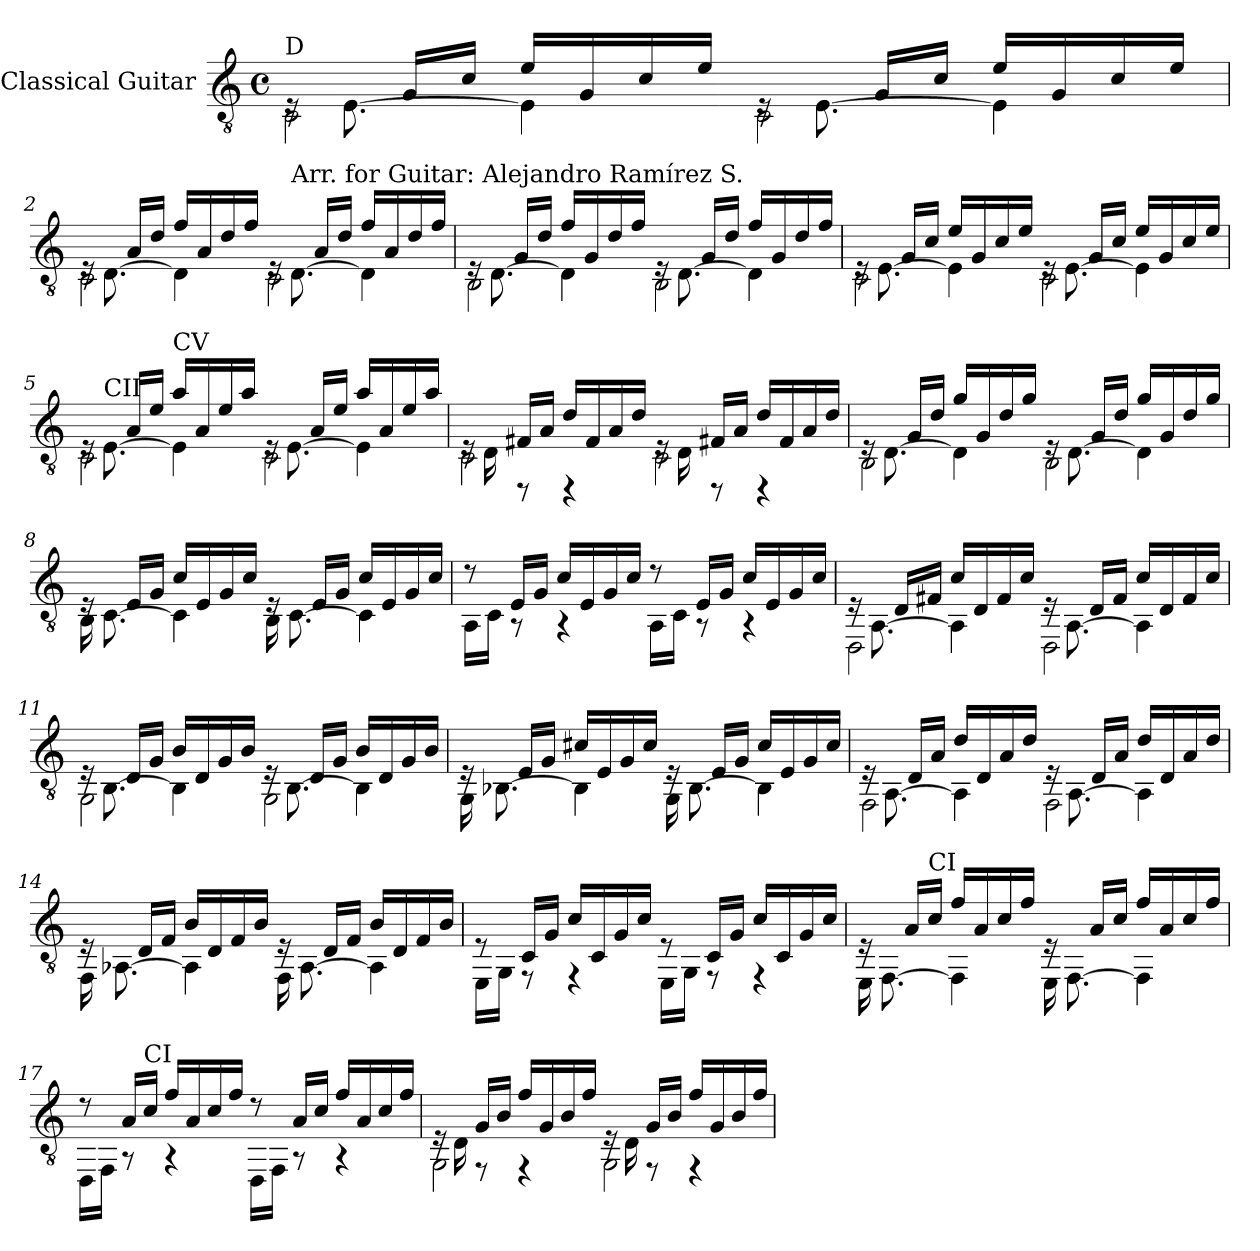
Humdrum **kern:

**kern	**dynam
*part1	*part1
*staff1	*staff1
*I"Classical Guitar	*
*I'Guit.	*
*clefGv2	*
*k[]	*
*M4/4	*
*met(c)	*
=1	=1
*^	*
*	*^	*
!LO:TX:a:t=D	!	!	!
!	!	!	!LO:DY:b
16rE	2C\	8ryy	other-dynamics
[8.E\	.	.	.
.	.	16G/LL	.
.	.	16c/JJ	.
4E\]	.	16e/LL	.
.	.	16G/	.
.	.	16c/	.
.	.	16e/JJ	.
16rE	2C\	8ryy	.
[8.E\	.	.	.
.	.	16G/LL	.
.	.	16c/JJ	.
4E\]	.	16e/LL	.
.	.	16G/	.
.	.	16c/	.
.	.	16e/JJ	.
=2	=2	=2	=2
16rE	2C\	8ryy	.
[8.D\	.	.	.
.	.	16A/LL	.
.	.	16d/JJ	.
4D\]	.	16f/LL	.
.	.	16A/	.
.	.	16d/	.
.	.	16f/JJ	.
16rE	2C\	8ryy	.
!LO:TX:a:t=Arr. for Guitar&colon; Alejandro Ramírez S.	!	!	!
[8.D\	.	.	.
.	.	16A/LL	.
.	.	16d/JJ	.
4D\]	.	16f/LL	.
.	.	16A/	.
.	.	16d/	.
.	.	16f/JJ	.
!!LO:LB:g=z	!!	!!
=3	=3	=3	=3
16rE	2BB\	8ryy	.
[8.D\	.	.	.
.	.	16G/LL	.
.	.	16d/JJ	.
4D\]	.	16f/LL	.
.	.	16G/	.
.	.	16d/	.
.	.	16f/JJ	.
16rE	2BB\	8ryy	.
[8.D\	.	.	.
.	.	16G/LL	.
.	.	16d/JJ	.
4D\]	.	16f/LL	.
.	.	16G/	.
.	.	16d/	.
.	.	16f/JJ	.
=4	=4	=4	=4
16rE	2C\	8ryy	.
[8.E\	.	.	.
.	.	16G/LL	.
.	.	16c/JJ	.
4E\]	.	16e/LL	.
.	.	16G/	.
.	.	16c/	.
.	.	16e/JJ	.
16rE	2C\	8ryy	.
[8.E\	.	.	.
.	.	16G/LL	.
.	.	16c/JJ	.
4E\]	.	16e/LL	.
.	.	16G/	.
.	.	16c/	.
.	.	16e/JJ	.
!!LO:LB:g=z	!!	!!
=5	=5	=5	=5
16rE	2C\	8ryy	.
!LO:TX:t=CII	!	!	!
[8.E\	.	.	.
.	.	16A/LL	.
.	.	16e/JJ	.
!LO:TX:a:t=CV	!	!	!
4E\]	.	16a/LL	.
.	.	16A/	.
.	.	16e/	.
.	.	16a/JJ	.
16rE	2C\	8ryy	.
[8.E\	.	.	.
.	.	16A/LL	.
.	.	16e/JJ	.
4E\]	.	16a/LL	.
.	.	16A/	.
.	.	16e/	.
.	.	16a/JJ	.
=6	=6	=6	=6
16rE	2C\	8ryy	.
16D\	.	.	.
8rDD	.	16F#X/LL	.
.	.	16A/JJ	.
4rDD	.	16d/LL	.
.	.	16F#/	.
.	.	16A/	.
.	.	16d/JJ	.
16rE	2C\	8ryy	.
16D\	.	.	.
8rDD	.	16F#X/LL	.
.	.	16A/JJ	.
4rDD	.	16d/LL	.
.	.	16F#/	.
.	.	16A/	.
.	.	16d/JJ	.
!!LO:LB:g=z	!!	!!
=7	=7	=7	=7
16rE	2BB\	8ryy	.
[8.D\	.	.	.
.	.	16G/LL	.
.	.	16d/JJ	.
4D\]	.	16g/LL	.
.	.	16G/	.
.	.	16d/	.
.	.	16g/JJ	.
16rE	2BB\	8ryy	.
[8.D\	.	.	.
.	.	16G/LL	.
.	.	16d/JJ	.
4D\]	.	16g/LL	.
.	.	16G/	.
.	.	16d/	.
.	.	16g/JJ	.
=8	=8	=8	=8
16rE	16BB\	8ryy	.
[8.C\	4..ryy	.	.
.	.	16E/LL	.
.	.	16G/JJ	.
4C\]	.	16c/LL	.
.	.	16E/	.
.	.	16G/	.
.	.	16c/JJ	.
16rE	16BB\	8ryy	.
[8.C\	4..ryy	.	.
.	.	16E/LL	.
.	.	16G/JJ	.
4C\]	.	16c/LL	.
.	.	16E/	.
.	.	16G/	.
.	.	16c/JJ	.
!!LO:LB:g=z	!!	!!
=9	=9	=9	=9
8r	8ryy	16AA\LL	.
.	.	16C\JJ	.
8rAA	16E/LL	4.ryy	.
.	16G/JJ	.	.
4rAA	16c/LL	.	.
.	16E/	.	.
.	16G/	.	.
.	16c/JJ	.	.
8r	8ryy	16AA\LL	.
.	.	16C\JJ	.
8rAA	16E/LL	4.ryy	.
.	16G/JJ	.	.
4rAA	16c/LL	.	.
.	16E/	.	.
.	16G/	.	.
.	16c/JJ	.	.
=10	=10	=10	=10
16rE	2DD\	8ryy	.
[8.AA\	.	.	.
.	.	16D/LL	.
.	.	16F#X/JJ	.
4AA\]	.	16c/LL	.
.	.	16D/	.
.	.	16F#/	.
.	.	16c/JJ	.
16rE	2DD\	8ryy	.
[8.AA\	.	.	.
.	.	16D/LL	.
.	.	16F#/JJ	.
4AA\]	.	16c/LL	.
.	.	16D/	.
.	.	16F#/	.
.	.	16c/JJ	.
!!LO:LB:g=z	!!	!!
=11	=11	=11	=11
16rE	2GG\	8ryy	.
[8.BB\	.	.	.
.	.	16D/LL	.
.	.	16G/JJ	.
4BB\]	.	16B/LL	.
.	.	16D/	.
.	.	16G/	.
.	.	16B/JJ	.
16rE	2GG\	8ryy	.
[8.BB\	.	.	.
.	.	16D/LL	.
.	.	16G/JJ	.
4BB\]	.	16B/LL	.
.	.	16D/	.
.	.	16G/	.
.	.	16B/JJ	.
=12	=12	=12	=12
16rE	16GG\	8ryy	.
[8.BB-X\	4..ryy	.	.
.	.	16E/LL	.
.	.	16G/JJ	.
4BB-\]	.	16c#X/LL	.
.	.	16E/	.
.	.	16G/	.
.	.	16c#/JJ	.
16rE	16GG\	8ryy	.
[8.BB-\	4..ryy	.	.
.	.	16E/LL	.
.	.	16G/JJ	.
4BB-\]	.	16c#/LL	.
.	.	16E/	.
.	.	16G/	.
.	.	16c#/JJ	.
!!LO:LB:g=z	!!	!!
=13	=13	=13	=13
16rE	2FF\	8ryy	.
[8.AA\	.	.	.
.	.	16D/LL	.
.	.	16A/JJ	.
4AA\]	.	16d/LL	.
.	.	16D/	.
.	.	16A/	.
.	.	16d/JJ	.
16rE	2FF\	8ryy	.
[8.AA\	.	.	.
.	.	16D/LL	.
.	.	16A/JJ	.
4AA\]	.	16d/LL	.
.	.	16D/	.
.	.	16A/	.
.	.	16d/JJ	.
=14	=14	=14	=14
16rE	16FF\	8ryy	.
[8.AA-X\	4..ryy	.	.
.	.	16D/LL	.
.	.	16F/JJ	.
4AA-\]	.	16B/LL	.
.	.	16D/	.
.	.	16F/	.
.	.	16B/JJ	.
16rE	16FF\	8ryy	.
[8.AA-\	4..ryy	.	.
.	.	16D/LL	.
.	.	16F/JJ	.
4AA-\]	.	16B/LL	.
.	.	16D/	.
.	.	16F/	.
.	.	16B/JJ	.
!!LO:LB:g=z	!!	!!
=15	=15	=15	=15
8rE	16EE\LL	8ryy	.
.	16GG\JJ	.	.
8rFF	4.ryy	16C/LL	.
.	.	16G/JJ	.
4rFF	.	16c/LL	.
.	.	16C/	.
.	.	16G/	.
.	.	16c/JJ	.
8rE	16EE\LL	8ryy	.
.	16GG\JJ	.	.
8rFF	4.ryy	16C/LL	.
.	.	16G/JJ	.
4rFF	.	16c/LL	.
.	.	16C/	.
.	.	16G/	.
.	.	16c/JJ	.
=16	=16	=16	=16
16rE	16EE\	8ryy	.
[8.FF\	4..ryy	.	.
.	.	16A/LL	.
!	!	!LO:TX:a:t=CI	!
.	.	16c/JJ	.
4FF\]	.	16f/LL	.
.	.	16A/	.
.	.	16c/	.
.	.	16f/JJ	.
16rE	16EE\	8ryy	.
[8.FF\	4..ryy	.	.
.	.	16A/LL	.
.	.	16c/JJ	.
4FF\]	.	16f/LL	.
.	.	16A/	.
.	.	16c/	.
.	.	16f/JJ	.
!!LO:LB:g=z	!!	!!
=17	=17	=17	=17
8r	8ryy	16DD\LL	.
.	.	16FF\JJ	.
8rAA	16A/LL	4.ryy	.
!	!LO:TX:a:t=CI	!	!
.	16c/JJ	.	.
4rAA	16f/LL	.	.
.	16A/	.	.
.	16c/	.	.
.	16f/JJ	.	.
8r	8ryy	16DD\LL	.
.	.	16FF\JJ	.
8rAA	16A/LL	4.ryy	.
.	16c/JJ	.	.
4rAA	16f/LL	.	.
.	16A/	.	.
.	16c/	.	.
.	16f/JJ	.	.
=18	=18	=18	=18
16rE	2GG\	8ryy	.
16D\	.	.	.
8rFF	.	16G/LL	.
.	.	16B/JJ	.
4rFF	.	16f/LL	.
.	.	16G/	.
.	.	16B/	.
.	.	16f/JJ	.
16rE	2GG\	8ryy	.
16D\	.	.	.
8rFF	.	16G/LL	.
.	.	16B/JJ	.
4rFF	.	16f/LL	.
.	.	16G/	.
.	.	16B/	.
.	.	16f/JJ	.
*v	*v	*v	*
=	=
*-	*-
